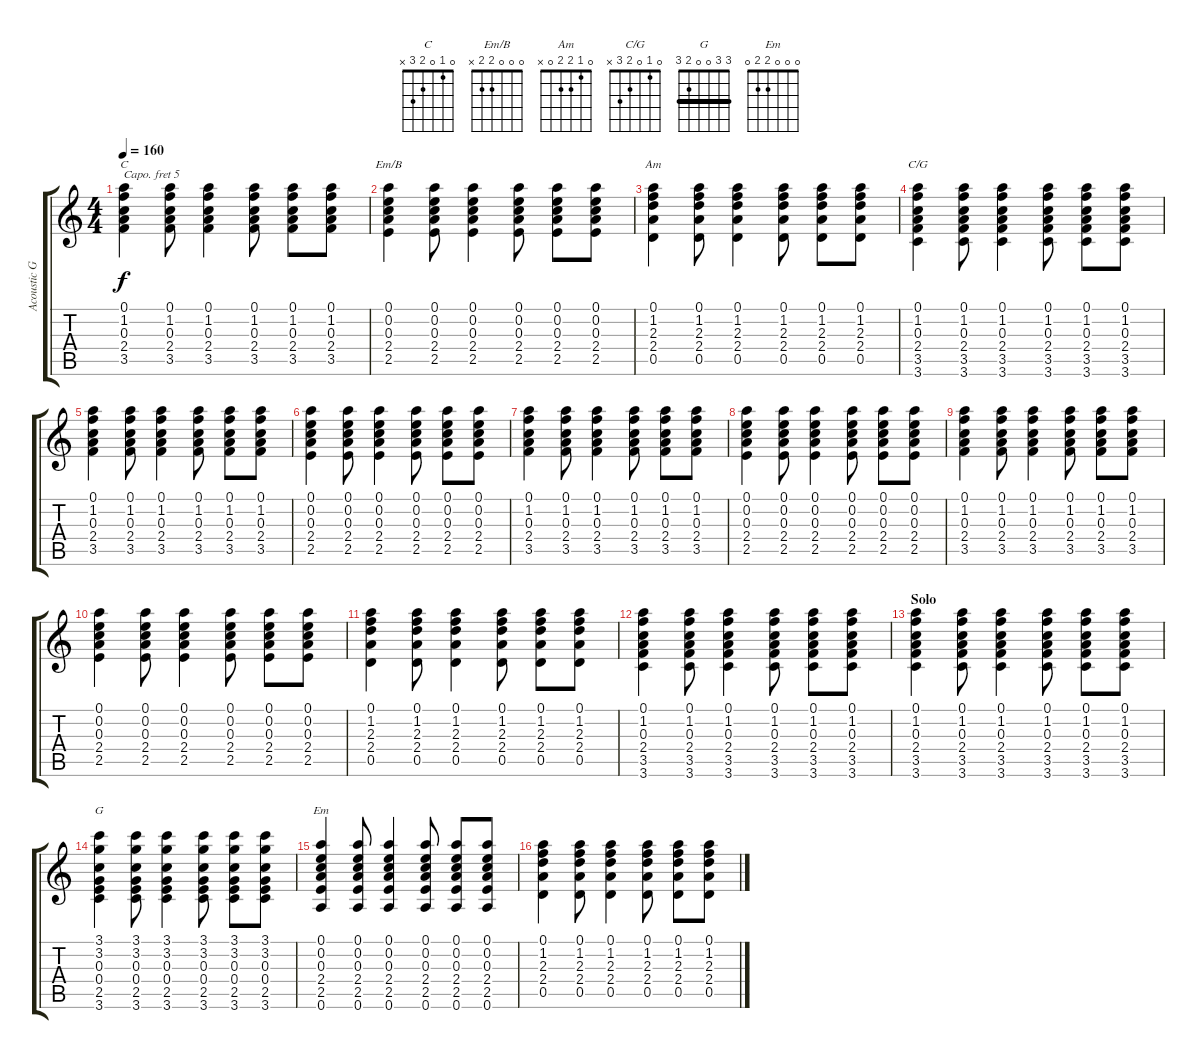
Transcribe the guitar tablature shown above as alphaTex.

\track ("Acoustic Guitar" "Acoustic G") {instrument acousticguitarsteel}
\staff {score tabs}
\capo 5
\tuning (E4 B3 G3 D3 A2 E2) {hide}
\chord ("C" 0 1 0 2 3 x)
\chord ("Em/B" 0 0 0 2 2 x)
\chord ("Am" 0 1 2 2 0 x)
\chord ("C/G" 0 1 0 2 3 x)
\chord ("G" 3 3 0 0 2 3) {barre 3}
\chord ("Em" 0 0 0 2 2 0)
\ts (4 4)
\tempo 160
\clef g2
\ks c
(0.1 1.2 0.3 2.4 3.5).4{ch "C" dy f} (0.1 1.2 0.3 2.4 3.5).8 (0.1 1.2 0.3 2.4 3.5).4 (0.1 1.2 0.3 2.4 3.5).8 (0.1 1.2 0.3 2.4 3.5).8 (0.1 1.2 0.3 2.4 3.5).8 |
(0.1 0.2 0.3 2.4 2.5).4{ch "Em/B"} (0.1 0.2 0.3 2.4 2.5).8 (0.1 0.2 0.3 2.4 2.5).4 (0.1 0.2 0.3 2.4 2.5).8 (0.1 0.2 0.3 2.4 2.5).8 (0.1 0.2 0.3 2.4 2.5).8 |
(0.1 1.2 2.3 2.4 0.5).4{ch "Am"} (0.1 1.2 2.3 2.4 0.5).8 (0.1 1.2 2.3 2.4 0.5).4 (0.1 1.2 2.3 2.4 0.5).8 (0.1 1.2 2.3 2.4 0.5).8 (0.1 1.2 2.3 2.4 0.5).8 |
(0.1 1.2 0.3 2.4 3.5 3.6).4{ch "C/G"} (0.1 1.2 0.3 2.4 3.5 3.6).8 (0.1 1.2 0.3 2.4 3.5 3.6).4 (0.1 1.2 0.3 2.4 3.5 3.6).8 (0.1 1.2 0.3 2.4 3.5 3.6).8 (0.1 1.2 0.3 2.4 3.5 3.6).8 |
(0.1 1.2 0.3 2.4 3.5).4 (0.1 1.2 0.3 2.4 3.5).8 (0.1 1.2 0.3 2.4 3.5).4 (0.1 1.2 0.3 2.4 3.5).8 (0.1 1.2 0.3 2.4 3.5).8 (0.1 1.2 0.3 2.4 3.5).8 |
(0.1 0.2 0.3 2.4 2.5).4 (0.1 0.2 0.3 2.4 2.5).8 (0.1 0.2 0.3 2.4 2.5).4 (0.1 0.2 0.3 2.4 2.5).8 (0.1 0.2 0.3 2.4 2.5).8 (0.1 0.2 0.3 2.4 2.5).8 |
(0.1 1.2 0.3 2.4 3.5).4 (0.1 1.2 0.3 2.4 3.5).8 (0.1 1.2 0.3 2.4 3.5).4 (0.1 1.2 0.3 2.4 3.5).8 (0.1 1.2 0.3 2.4 3.5).8 (0.1 1.2 0.3 2.4 3.5).8 |
(0.1 0.2 0.3 2.4 2.5).4 (0.1 0.2 0.3 2.4 2.5).8 (0.1 0.2 0.3 2.4 2.5).4 (0.1 0.2 0.3 2.4 2.5).8 (0.1 0.2 0.3 2.4 2.5).8 (0.1 0.2 0.3 2.4 2.5).8 |
(0.1 1.2 0.3 2.4 3.5).4 (0.1 1.2 0.3 2.4 3.5).8 (0.1 1.2 0.3 2.4 3.5).4 (0.1 1.2 0.3 2.4 3.5).8 (0.1 1.2 0.3 2.4 3.5).8 (0.1 1.2 0.3 2.4 3.5).8 |
(0.1 0.2 0.3 2.4 2.5).4 (0.1 0.2 0.3 2.4 2.5).8 (0.1 0.2 0.3 2.4 2.5).4 (0.1 0.2 0.3 2.4 2.5).8 (0.1 0.2 0.3 2.4 2.5).8 (0.1 0.2 0.3 2.4 2.5).8 |
(0.1 1.2 2.3 2.4 0.5).4 (0.1 1.2 2.3 2.4 0.5).8 (0.1 1.2 2.3 2.4 0.5).4 (0.1 1.2 2.3 2.4 0.5).8 (0.1 1.2 2.3 2.4 0.5).8 (0.1 1.2 2.3 2.4 0.5).8 |
(0.1 1.2 0.3 2.4 3.5 3.6).4 (0.1 1.2 0.3 2.4 3.5 3.6).8 (0.1 1.2 0.3 2.4 3.5 3.6).4 (0.1 1.2 0.3 2.4 3.5 3.6).8 (0.1 1.2 0.3 2.4 3.5 3.6).8 (0.1 1.2 0.3 2.4 3.5 3.6).8 |
\section ("" "Solo")
(0.1 1.2 0.3 2.4 3.5 3.6).4 (0.1 1.2 0.3 2.4 3.5 3.6).8 (0.1 1.2 0.3 2.4 3.5 3.6).4 (0.1 1.2 0.3 2.4 3.5 3.6).8 (0.1 1.2 0.3 2.4 3.5 3.6).8 (0.1 1.2 0.3 2.4 3.5 3.6).8 |
(3.1 3.2 0.3 0.4 2.5 3.6).4{ch "G"} (3.1 3.2 0.3 0.4 2.5 3.6).8 (3.1 3.2 0.3 0.4 2.5 3.6).4 (3.1 3.2 0.3 0.4 2.5 3.6).8 (3.1 3.2 0.3 0.4 2.5 3.6).8 (3.1 3.2 0.3 0.4 2.5 3.6).8 |
(0.1 0.2 0.3 2.4 2.5 0.6).4{ch "Em"} (0.1 0.2 0.3 2.4 2.5 0.6).8 (0.1 0.2 0.3 2.4 2.5 0.6).4 (0.1 0.2 0.3 2.4 2.5 0.6).8 (0.1 0.2 0.3 2.4 2.5 0.6).8 (0.1 0.2 0.3 2.4 2.5 0.6).8 |
(0.1 1.2 2.3 2.4 0.5).4 (0.1 1.2 2.3 2.4 0.5).8 (0.1 1.2 2.3 2.4 0.5).4 (0.1 1.2 2.3 2.4 0.5).8 (0.1 1.2 2.3 2.4 0.5).8 (0.1 1.2 2.3 2.4 0.5).8
